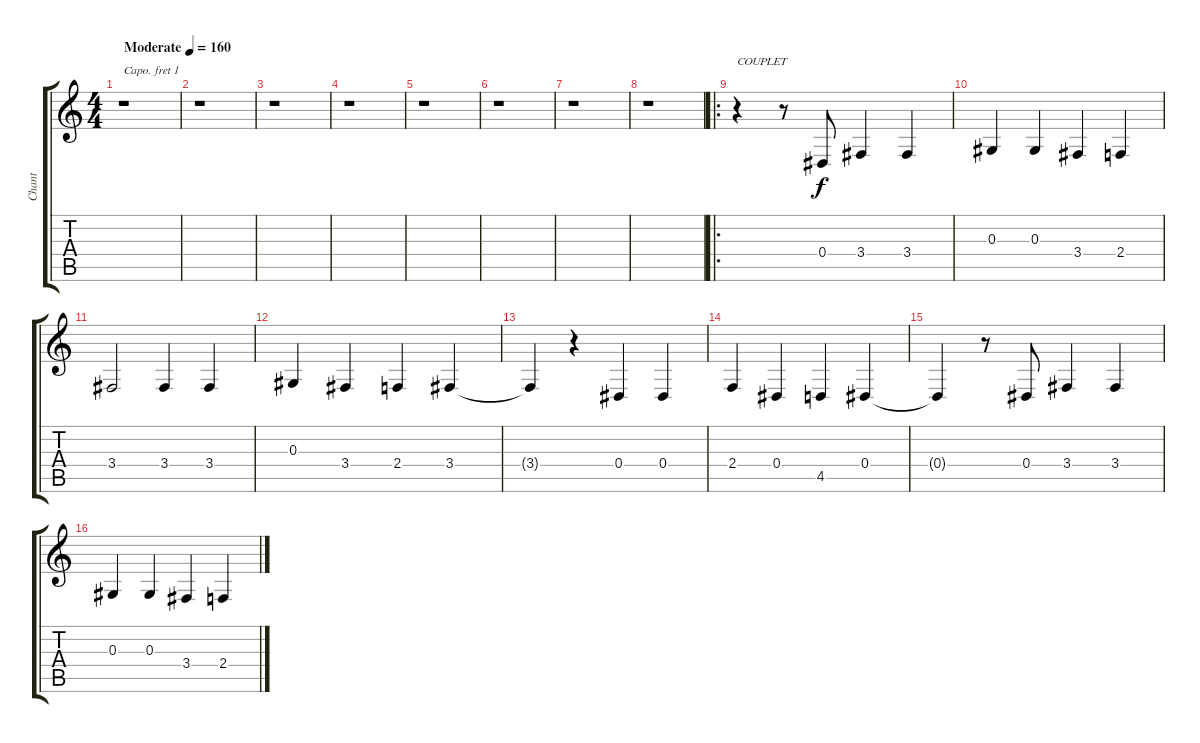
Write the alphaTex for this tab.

\track ("Chant" "Chant") {instrument marimba}
\staff {score tabs}
\capo 1
\tuning (E4 B3 G3 D3 A2 E2) {hide}
\ts (4 4)
\tempo (160 "Moderate")
\clef g2
\ks c
r.1{dy f instrument marimba} |
r.1 |
r.1 |
r.1 |
r.1 |
r.1 |
r.1 |
r.1 |
\ro
r.4{txt "COUPLET"} r.8 0.4.8 3.4.4 3.4.4 |
0.3.4 0.3.4 3.4.4 2.4.4 |
3.4.2 3.4.4 3.4.4 |
0.3.4 3.4.4 2.4.4 3.4.4 |
3.4{t}.4 r.4 0.4.4 0.4.4 |
2.4.4 0.4.4 4.5.4 0.4.4 |
0.4{t}.4 r.8 0.4.8 3.4.4 3.4.4 |
0.3.4 0.3.4 3.4.4 2.4.4
